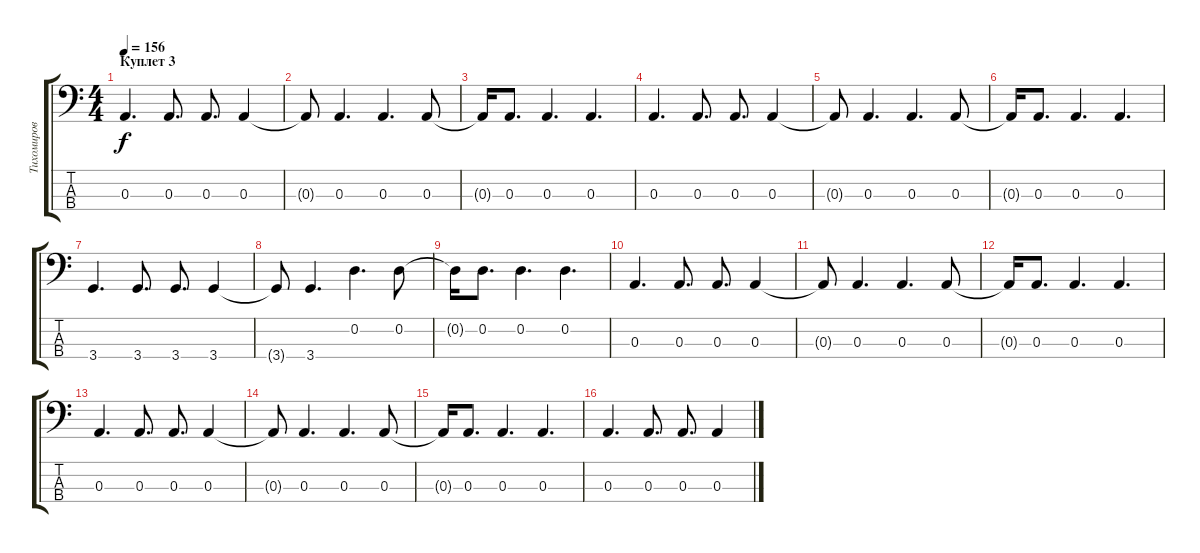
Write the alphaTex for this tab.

\track ("Тихомиров (Бас)" "Тихомиров ") {instrument electricbassfinger}
\staff {score tabs}
\tuning (G2 D2 A1 E1) {hide}
\ts (4 4)
\section ("" "Куплет 3")
\tempo 156
\clef f4
\ks c
0.3.4{d dy f} 0.3.8{d} 0.3.8{d} 0.3.4 |
0.3{t}.8 0.3.4{d} 0.3.4{d} 0.3.8 |
0.3{t}.16 0.3.8{d} 0.3.4{d} 0.3.4{d} |
0.3.4{d} 0.3.8{d} 0.3.8{d} 0.3.4 |
0.3{t}.8 0.3.4{d} 0.3.4{d} 0.3.8 |
0.3{t}.16 0.3.8{d} 0.3.4{d} 0.3.4{d} |
3.4.4{d} 3.4.8{d} 3.4.8{d} 3.4.4 |
3.4{t}.8 3.4.4{d} 0.2.4{d} 0.2.8 |
0.2{t}.16 0.2.8{d} 0.2.4{d} 0.2.4{d} |
0.3.4{d} 0.3.8{d} 0.3.8{d} 0.3.4 |
0.3{t}.8 0.3.4{d} 0.3.4{d} 0.3.8 |
0.3{t}.16 0.3.8{d} 0.3.4{d} 0.3.4{d} |
0.3.4{d} 0.3.8{d} 0.3.8{d} 0.3.4 |
0.3{t}.8 0.3.4{d} 0.3.4{d} 0.3.8 |
0.3{t}.16 0.3.8{d} 0.3.4{d} 0.3.4{d} |
0.3.4{d} 0.3.8{d} 0.3.8{d} 0.3.4
